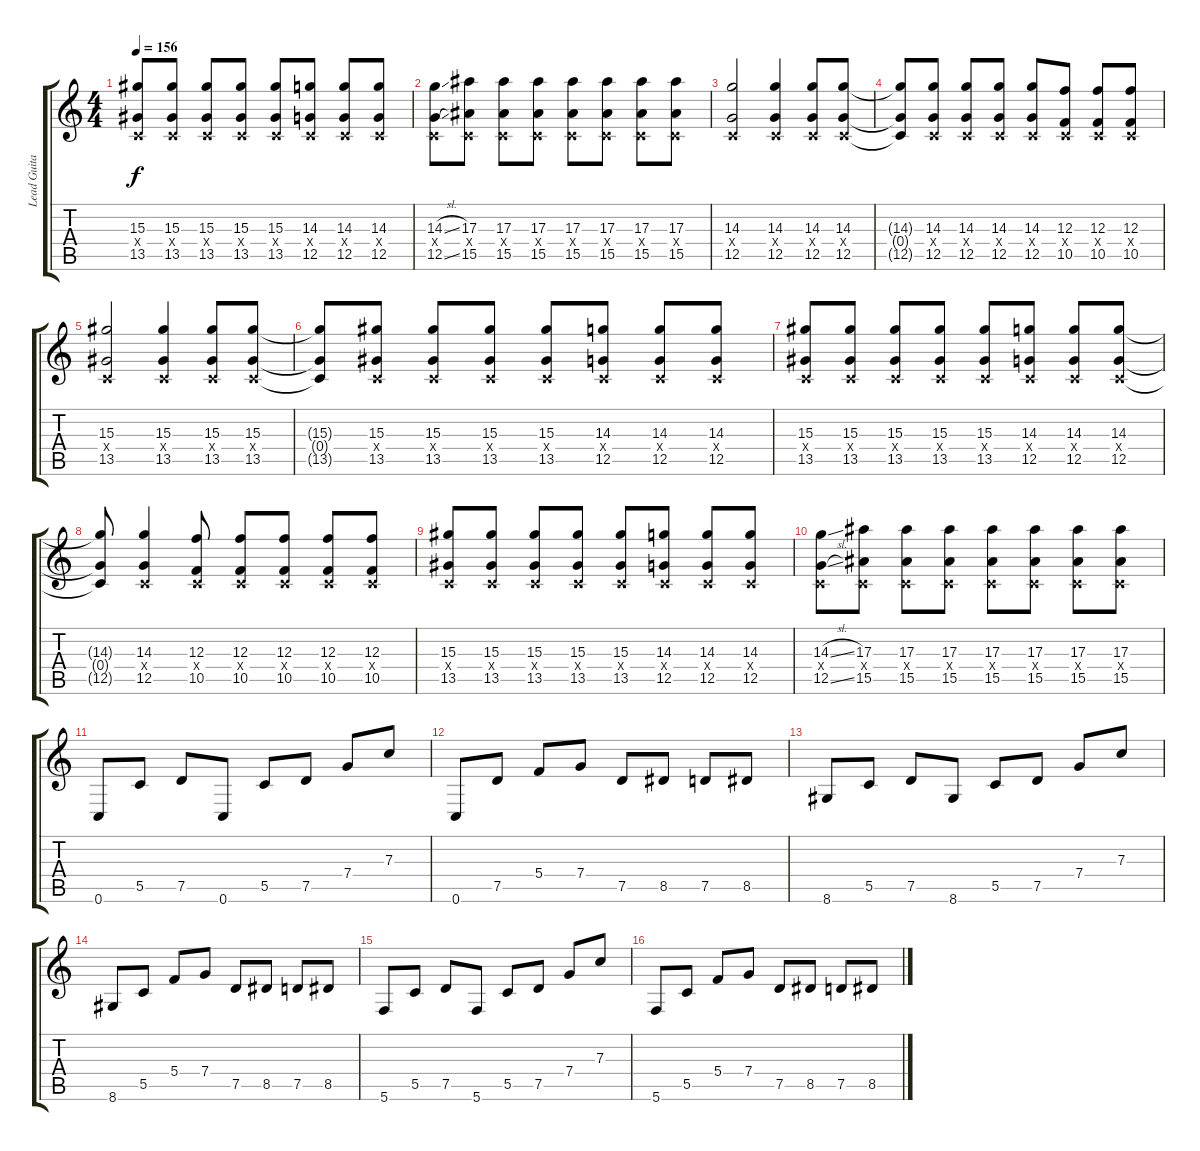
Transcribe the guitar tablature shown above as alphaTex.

\track ("Lead Guitar" "Lead Guita") {instrument distortionguitar}
\staff {score tabs}
\tuning (D4 A3 F3 C3 G2 C2) {hide}
\ts (4 4)
\tempo 156
\clef g2
\ks c
(15.3 0.4{x} 13.5).8{dy f} (15.3 0.4{x} 13.5).8 (15.3 0.4{x} 13.5).8 (15.3 0.4{x} 13.5).8 (15.3 0.4{x} 13.5).8 (14.3 0.4{x} 12.5).8 (14.3 0.4{x} 12.5).8 (14.3 0.4{x} 12.5).8 |
(14.3{sl} 0.4{x} 12.5{sl}).8 (17.3 0.4{x} 15.5).8 (17.3 0.4{x} 15.5).8 (17.3 0.4{x} 15.5).8 (17.3 0.4{x} 15.5).8 (17.3 0.4{x} 15.5).8 (17.3 0.4{x} 15.5).8 (17.3 0.4{x} 15.5).8 |
(14.3 0.4{x} 12.5).2 (14.3 0.4{x} 12.5).4 (14.3 0.4{x} 12.5).8 (14.3 0.4{x} 12.5).8 |
(14.3{t} 0.4{t} 12.5{t}).8 (14.3 0.4{x} 12.5).8 (14.3 0.4{x} 12.5).8 (14.3 0.4{x} 12.5).8 (14.3 0.4{x} 12.5).8 (12.3 0.4{x} 10.5).8 (12.3 0.4{x} 10.5).8 (12.3 0.4{x} 10.5).8 |
(15.3 0.4{x} 13.5).2 (15.3 0.4{x} 13.5).4 (15.3 0.4{x} 13.5).8 (15.3 0.4{x} 13.5).8 |
(15.3{t} 0.4{t} 13.5{t}).8 (15.3 0.4{x} 13.5).8 (15.3 0.4{x} 13.5).8 (15.3 0.4{x} 13.5).8 (15.3 0.4{x} 13.5).8 (14.3 0.4{x} 12.5).8 (14.3 0.4{x} 12.5).8 (14.3 0.4{x} 12.5).8 |
(15.3 0.4{x} 13.5).8 (15.3 0.4{x} 13.5).8 (15.3 0.4{x} 13.5).8 (15.3 0.4{x} 13.5).8 (15.3 0.4{x} 13.5).8 (14.3 0.4{x} 12.5).8 (14.3 0.4{x} 12.5).8 (14.3 0.4{x} 12.5).8 |
(14.3{t} 0.4{t} 12.5{t}).8 (14.3 0.4{x} 12.5).4 (12.3 0.4{x} 10.5).8 (12.3 0.4{x} 10.5).8 (12.3 0.4{x} 10.5).8 (12.3 0.4{x} 10.5).8 (12.3 0.4{x} 10.5).8 |
(15.3 0.4{x} 13.5).8 (15.3 0.4{x} 13.5).8 (15.3 0.4{x} 13.5).8 (15.3 0.4{x} 13.5).8 (15.3 0.4{x} 13.5).8 (14.3 0.4{x} 12.5).8 (14.3 0.4{x} 12.5).8 (14.3 0.4{x} 12.5).8 |
(14.3{sl} 0.4{x} 12.5{sl}).8 (17.3 0.4{x} 15.5).8 (17.3 0.4{x} 15.5).8 (17.3 0.4{x} 15.5).8 (17.3 0.4{x} 15.5).8 (17.3 0.4{x} 15.5).8 (17.3 0.4{x} 15.5).8 (17.3 0.4{x} 15.5).8 |
0.6.8 5.5.8 7.5.8 0.6.8 5.5.8 7.5.8 7.4.8 7.3.8 |
0.6.8 7.5.8 5.4.8 7.4.8 7.5.8 8.5.8 7.5.8 8.5.8 |
8.6.8 5.5.8 7.5.8 8.6.8 5.5.8 7.5.8 7.4.8 7.3.8 |
8.6.8 5.5.8 5.4.8 7.4.8 7.5.8 8.5.8 7.5.8 8.5.8 |
5.6.8 5.5.8 7.5.8 5.6.8 5.5.8 7.5.8 7.4.8 7.3.8 |
5.6.8 5.5.8 5.4.8 7.4.8 7.5.8 8.5.8 7.5.8 8.5.8
